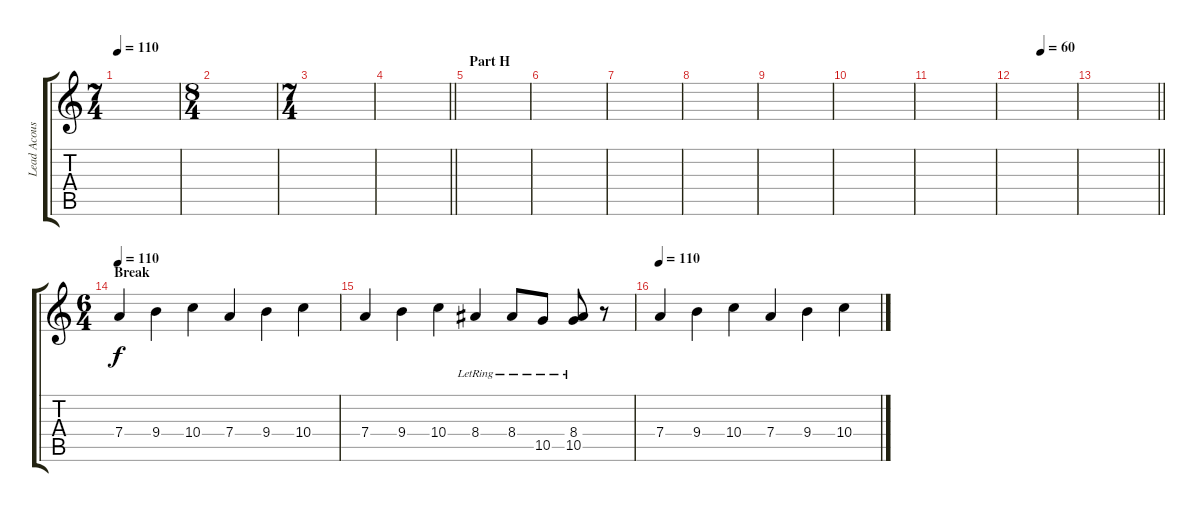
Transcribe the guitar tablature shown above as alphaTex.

\track ("Lead Acoustic" "Lead Acous") {instrument acousticguitarsteel}
\staff {score tabs}
\tuning (E4 B3 G3 D3 A2 E2) {hide}
\ts (7 4)
\tempo 110
\clef g2
\ks c
|
\ts (8 4)
|
\ts (7 4)
|
\barLineRight lightlight
|
\section ("" "Part H")
|
|
|
|
|
|
|
\tempo (60 0.42857142857142855)
|
\barLineRight lightlight
|
\ts (6 4)
\section ("" "Break")
\tempo 110
7.4.4 9.4.4 10.4.4 7.4.4 9.4.4 10.4.4 |
7.4.4 9.4.4 10.4.4 8.4{lr}.4 8.4{lr}.8 10.5{lr}.8 (8.4{lr} 10.5{lr}).8 r.8 |
\tempo 110
7.4.4 9.4.4 10.4.4 7.4.4 9.4.4 10.4.4
